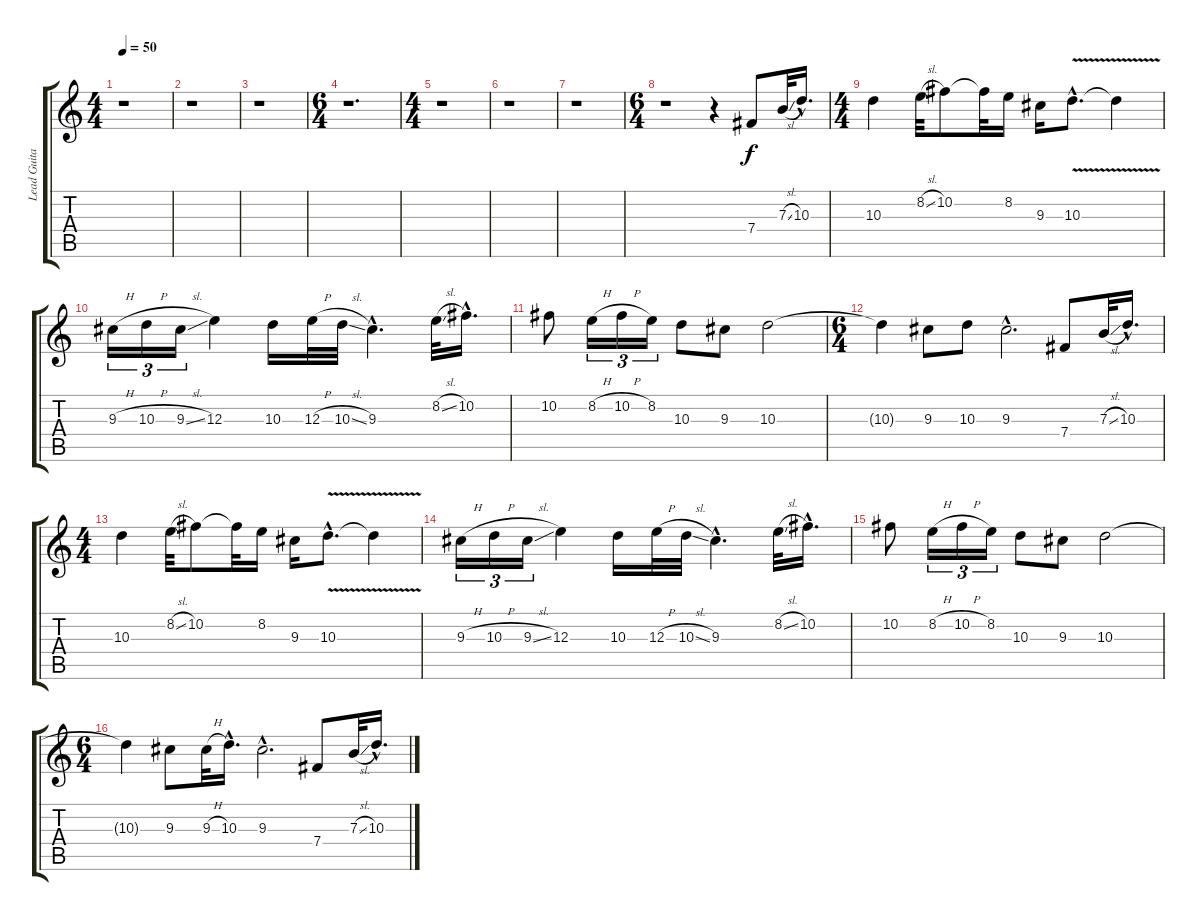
\track ("Lead Guitar 2" "Lead Guita") {instrument overdrivenguitar}
\staff {score tabs}
\tuning (Db4 Ab3 E3 B2 Gb2 Db2) {hide}
\ts (4 4)
\tempo 50
\clef g2
\ks c
r.1{dy f} |
r.1 |
r.1 |
\ts (6 4)
r.1{d} |
\ts (4 4)
r.1 |
r.1 |
r.1 |
\ts (6 4)
r.1{volume 12 balance 12} r.4 7.4.8 7.3{sl}.32 10.3{hac}.16{d} |
\ts (4 4)
10.3.4 8.2{sl}.32 10.2.8 10.2{t}.32 8.2.16 9.3.16 10.3{v hac}.8{d} 10.3{t}.4 |
9.3{h}.16{tu (3 2)} 10.3{h}.16{tu (3 2)} 9.3{sl}.16{tu (3 2)} 12.3.4 10.3.16 12.3{h}.32 10.3{sl}.32 9.3{hac}.4{d} 8.2{sl}.32 10.2{hac}.16{d} |
10.2.8 8.2{h}.16{tu (3 2)} 10.2{h}.16{tu (3 2)} 8.2.16{tu (3 2)} 10.3.8 9.3.8 10.3.2 |
\ts (6 4)
10.3{t}.4 9.3.8 10.3.8 9.3{hac}.2{d} 7.4.8 7.3{sl}.32 10.3{hac}.16{d} |
\ts (4 4)
10.3.4 8.2{sl}.32 10.2.8 10.2{t}.32 8.2.16 9.3.16 10.3{v hac}.8{d} 10.3{t}.4 |
9.3{h}.16{tu (3 2)} 10.3{h}.16{tu (3 2)} 9.3{sl}.16{tu (3 2)} 12.3.4 10.3.16 12.3{h}.32 10.3{sl}.32 9.3{hac}.4{d} 8.2{sl}.32 10.2{hac}.16{d} |
10.2.8 8.2{h}.16{tu (3 2)} 10.2{h}.16{tu (3 2)} 8.2.16{tu (3 2)} 10.3.8 9.3.8 10.3.2 |
\ts (6 4)
10.3{t}.4 9.3.8 9.3{h}.32 10.3{hac}.16{d} 9.3{hac}.2{d} 7.4.8 7.3{sl}.32 10.3{hac}.16{d}
